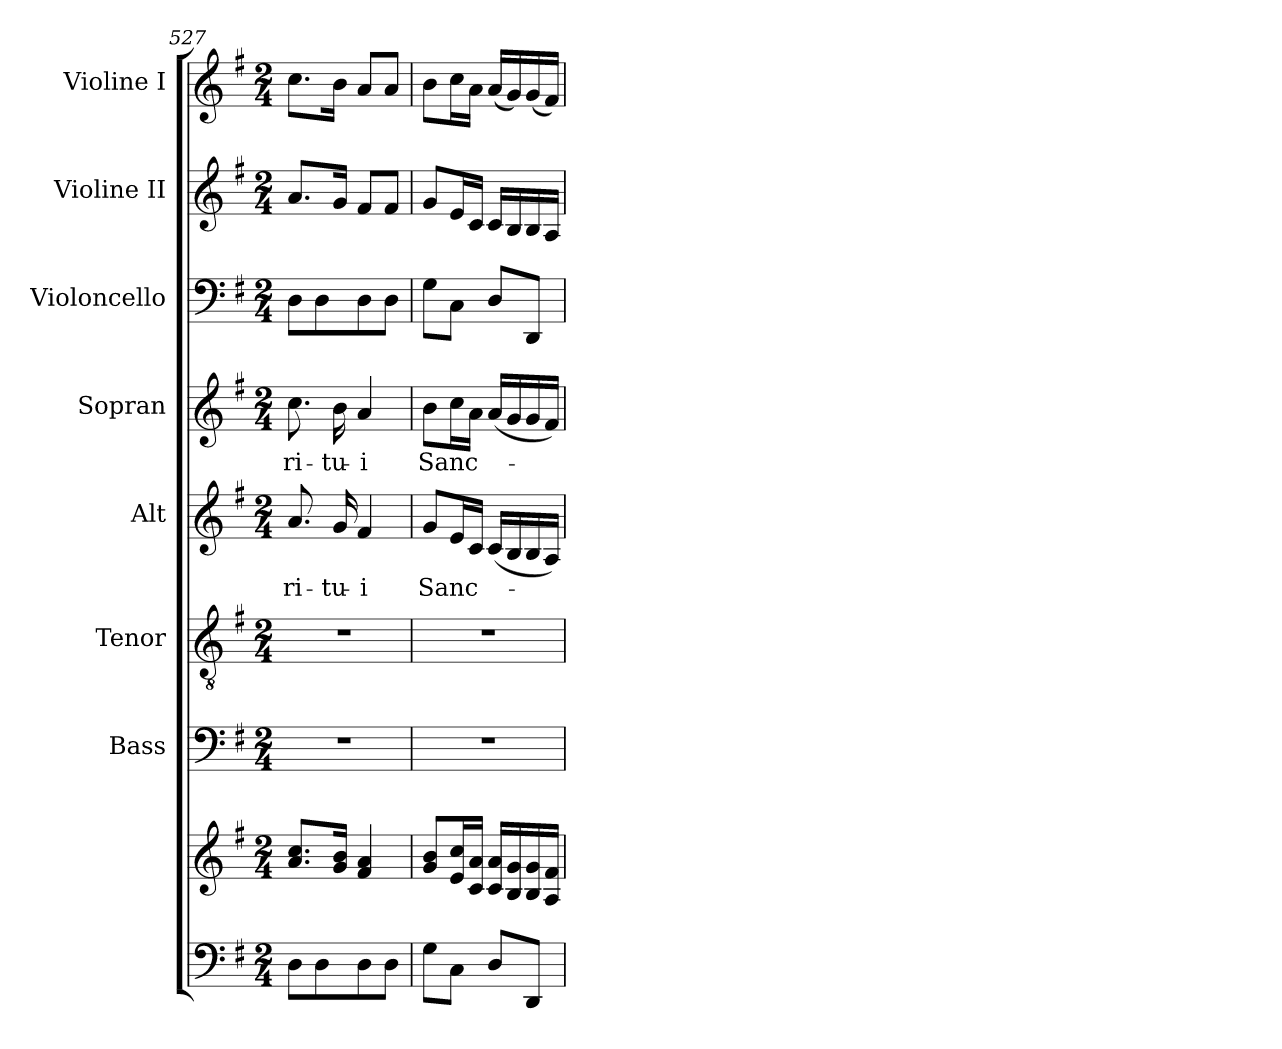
**kern	**kern	**kern	**kern	**kern	**text	**kern	**text	**kern	**kern	**kern
*part8	*part8	*part7	*part6	*part5	*part5	*part4	*part4	*part3	*part2	*part1
*staff9	*staff8	*staff7	*staff6	*staff5	*staff5	*staff4	*staff4	*staff3	*staff2	*staff1
*	*	*I"Bass	*I"Tenor	*I"Alt	*	*I"Sopran	*	*I"Violoncello	*I"Violine II	*I"Violine I
*	*	*I'B.	*I'T.	*I'A.	*	*I'S.	*	*I'Vc.	*I'Vl. II	*I'Vl. I
*clefF4	*clefG2	*clefF4	*clefGv2	*clefG2	*	*clefG2	*	*clefF4	*clefG2	*clefG2
*	*	*	*	*	*	*	*	*ITrd7c12	*	*
*k[f#]	*k[f#]	*k[f#]	*k[f#]	*k[f#]	*	*k[f#]	*	*k[f#]	*k[f#]	*k[f#]
*G:	*G:	*G:	*G:	*G:	*	*G:	*	*G:	*G:	*G:
*M2/4	*M2/4	*M2/4	*M2/4	*M2/4	*	*M2/4	*	*M2/4	*M2/4	*M2/4
=527	=527	=527	=527	=527	=527	=527	=527	=527	=527	=527
!	!	!	!	!	!LO:LY:b	!	!LO:LY:b	!	!	!
8D\L	8.a/ 8.cc/L	2r	2r	8.a/	-ri-	8.cc\	-ri-	8DD\L	8.a/L	8.cc\L
8D\	.	.	.	.	.	.	.	8DD\	.	.
!	!	!	!	!	!LO:LY:b	!	!LO:LY:b	!	!	!
.	16g/ 16b/Jk	.	.	16g/	-tu-	16b\	-tu-	.	16g/Jk	16b\Jk
!	!	!	!	!	!LO:LY:b	!	!LO:LY:b	!	!	!
8D\	4f#/ 4a/	.	.	4f#/	-i	4a/	-i	8DD\	8f#/L	8a/L
8D\J	.	.	.	.	.	.	.	8DD\J	8f#/J	8a/J
=528	=528	=528	=528	=528	=528	=528	=528	=528	=528	=528
!	!	!	!	!	!LO:LY:b	!	!LO:LY:b	!	!	!
8G\L	8g/ 8b/L	2r	2r	8g/L	Sanc-	8b\L	Sanc-	8GG\L	8g/L	8b\L
8C\J	16e/ 16cc/L	.	.	16e/L	.	16cc\L	.	8CC\J	16e/L	16cc\L
.	16c/ 16a/JJ	.	.	16c/JJ	.	16a\JJ	.	.	16c/JJ	16a\JJ
8D/L	16c/ 16a/LL	.	.	(<16c/LL	.	(<16a/LL	.	8DD/L	16c/LL	(<16a/LL
.	16B/ 16g/	.	.	16B/	.	16g/	.	.	16B/	16g/)
8DD/J	16B/ 16g/	.	.	16B/	.	16g/	.	8DDD/J	16B/	(<16g/
.	16A/ 16f#/JJ	.	.	16A/JJ)	.	16f#/JJ)	.	.	16A/JJ	16f#/JJ)
=	=	=	=	=	=	=	=	=	=	=
*-	*-	*-	*-	*-	*-	*-	*-	*-	*-	*-
